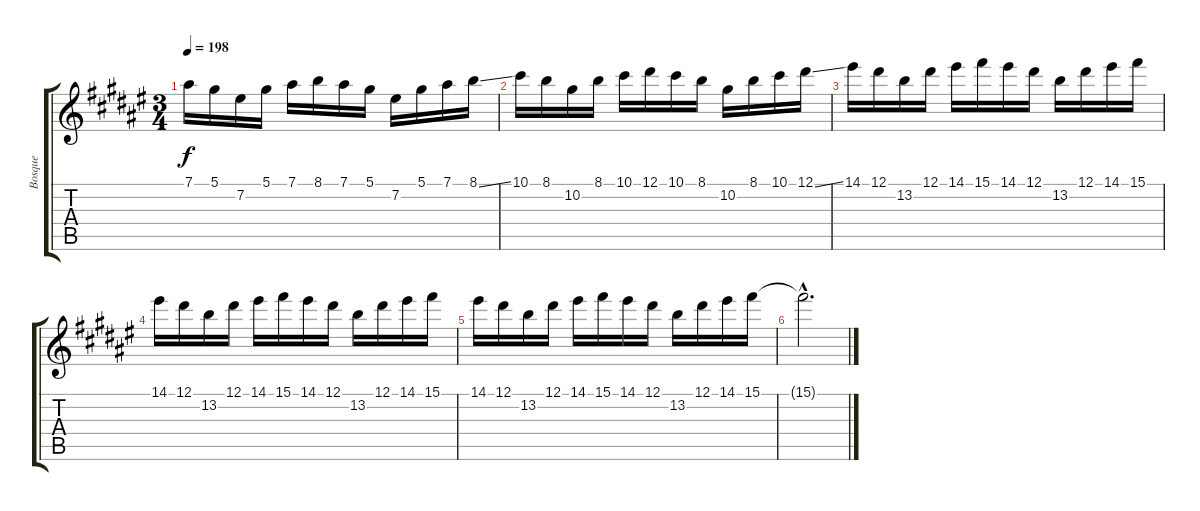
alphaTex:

\track ("Bosque" "Bosque") {instrument distortionguitar}
\staff {score tabs}
\tuning (Eb4 Bb3 Gb3 Db3 Ab2 Eb2) {hide}
\ts (3 4)
\tempo 198
\clef g2
\ks d#minor
7.1.16{dy f} 5.1.16 7.2.16 5.1.16 7.1.16 8.1.16 7.1.16 5.1.16 7.2.16 5.1.16 7.1.16 8.1{ss}.16 |
10.1.16 8.1.16 10.2.16 8.1.16 10.1.16 12.1.16 10.1.16 8.1.16 10.2.16 8.1.16 10.1.16 12.1{ss}.16 |
14.1.16 12.1.16 13.2.16 12.1.16 14.1.16 15.1.16 14.1.16 12.1.16 13.2.16 12.1.16 14.1.16 15.1.16 |
14.1.16 12.1.16 13.2.16 12.1.16 14.1.16 15.1.16 14.1.16 12.1.16 13.2.16 12.1.16 14.1.16 15.1.16 |
14.1.16 12.1.16 13.2.16 12.1.16 14.1.16 15.1.16 14.1.16 12.1.16 13.2.16 12.1.16 14.1.16 15.1.16 |
15.1{hac t}.2{d}
